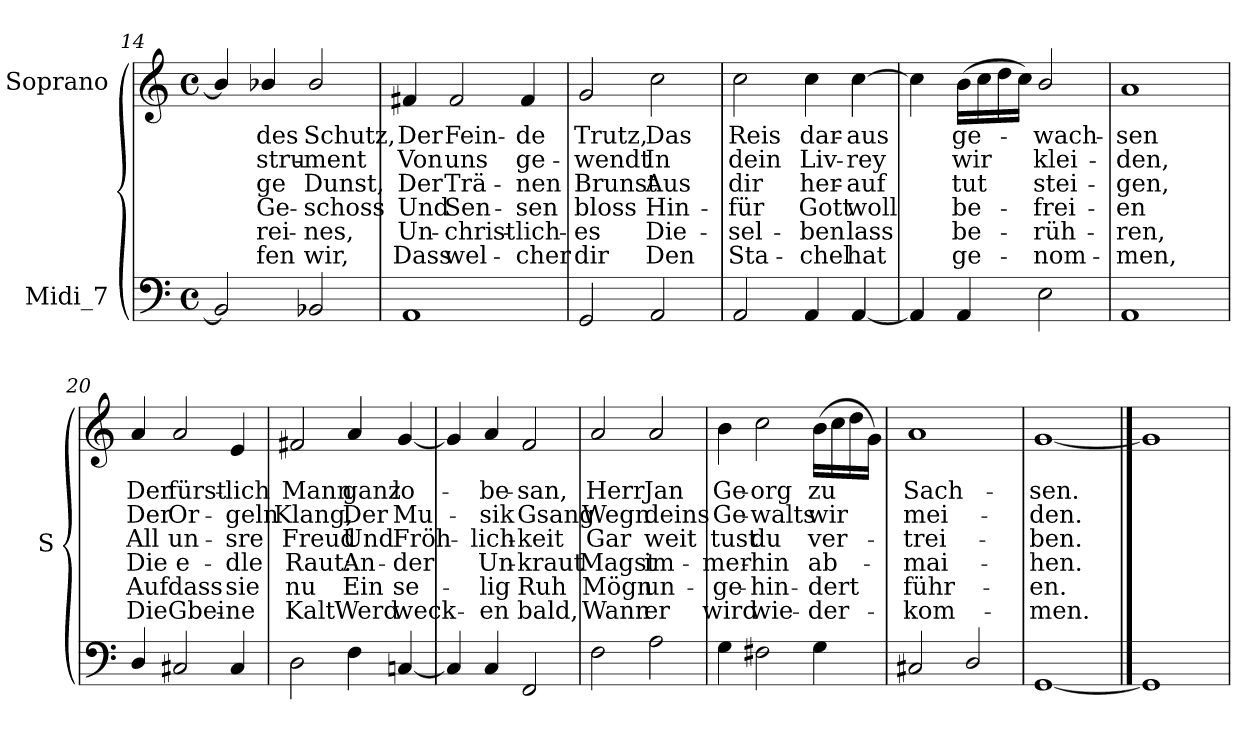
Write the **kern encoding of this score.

**kern	**kern	**text	**text	**text	**text	**text	**text
*part2	*part1	*part1	*part1	*part1	*part1	*part1	*part1
*staff2	*staff1	*staff1	*staff1	*staff1	*staff1	*staff1	*staff1
*I"Midi_7	*I"Soprano	*	*	*	*	*	*
*	*I'S	*	*	*	*	*	*
*clefF4	*clefG2	*	*	*	*	*	*
*k[]	*k[]	*	*	*	*	*	*
*C:	*C:	*	*	*	*	*	*
*M4/4	*M4/4	*	*	*	*	*	*
*met(c)	*met(c)	*	*	*	*	*	*
=14	=14	=14	=14	=14	=14	=14	=14
2BB-]	4b-/]	.	.	.	.	.	.
!	!	!LO:LY:b	!LO:LY:b	!LO:LY:b	!LO:LY:b	!LO:LY:b	!LO:LY:b
.	4b-/	des	stru-	-ge	Ge-	-rei-	-fen
!	!	!LO:LY:b	!LO:LY:b	!LO:LY:b	!LO:LY:b	!LO:LY:b	!LO:LY:b
2BB-	2b-/	Schutz,	ment	Dunst,	schoss	nes,	wir,
=15	=15	=15	=15	=15	=15	=15	=15
!	!	!LO:LY:b	!LO:LY:b	!LO:LY:b	!LO:LY:b	!LO:LY:b	!LO:LY:b
1AA	4f#X	Der	Von	Der	Und	Un-	-Dass
!	!	!LO:LY:b	!LO:LY:b	!LO:LY:b	!LO:LY:b	!LO:LY:b	!LO:LY:b
.	2f#	Fein-	-uns	Trä-	-Sen-	-christ-	-wel-
!	!	!LO:LY:b	!LO:LY:b	!LO:LY:b	!LO:LY:b	!LO:LY:b	!LO:LY:b
.	4f#	-de	ge-	-nen	sen	lich-	-cher
=16	=16	=16	=16	=16	=16	=16	=16
!	!	!LO:LY:b	!LO:LY:b	!LO:LY:b	!LO:LY:b	!LO:LY:b	!LO:LY:b
2GG	2g	Trutz,	wendt	Brunst	bloss	es	dir
!	!	!LO:LY:b	!LO:LY:b	!LO:LY:b	!LO:LY:b	!LO:LY:b	!LO:LY:b
2AA	2cc	Das	In	Aus	Hin-	-Die-	-Den
=17	=17	=17	=17	=17	=17	=17	=17
!	!	!LO:LY:b	!LO:LY:b	!LO:LY:b	!LO:LY:b	!LO:LY:b	!LO:LY:b
2AA	2cc	Reis	dein	dir	für	sel-	-Sta-
!	!	!LO:LY:b	!LO:LY:b	!LO:LY:b	!LO:LY:b	!LO:LY:b	!LO:LY:b
4AA	4cc	-dar-	-Liv-	-her-	-Gott	ben	chel
!	!	!LO:LY:b	!LO:LY:b	!LO:LY:b	!LO:LY:b	!LO:LY:b	!LO:LY:b
[4AA	[4cc	aus	rey	auf	woll	lass	hat
=18	=18	=18	=18	=18	=18	=18	=18
4AA]	4cc]	.	.	.	.	.	.
!	!	!LO:LY:b	!LO:LY:b	!LO:LY:b	!LO:LY:b	!LO:LY:b	!LO:LY:b
4AA	(>16bLL	ge-	wir	tut	be-	be-	ge-
.	16cc	.	.	.	.	.	.
.	16dd	.	.	.	.	.	.
.	16ccJJ)	.	.	.	.	.	.
!	!	!LO:LY:b	!LO:LY:b	!LO:LY:b	!LO:LY:b	!LO:LY:b	!LO:LY:b
2E	2b/	wach-	-klei-	-stei-	-frei-	-rüh-	-nom-
=19	=19	=19	=19	=19	=19	=19	=19
!	!	!LO:LY:b	!LO:LY:b	!LO:LY:b	!LO:LY:b	!LO:LY:b	!LO:LY:b
1AA	1a	-sen	den,	gen,	en	ren,	men,
!!LO:LB:g=z
=20	=20	=20	=20	=20	=20	=20	=20
!	!	!LO:LY:b	!LO:LY:b	!LO:LY:b	!LO:LY:b	!LO:LY:b	!LO:LY:b
4D/	4a	Der	Der	All	Die	Auf	Die
!	!	!LO:LY:b	!LO:LY:b	!LO:LY:b	!LO:LY:b	!LO:LY:b	!LO:LY:b
2C#X	2a	fürst-	-Or-	-un-	-e-	-dass	Gbei-
!	!	!LO:LY:b	!LO:LY:b	!LO:LY:b	!LO:LY:b	!LO:LY:b	!LO:LY:b
4C#	4e	-lich	geln	sre	dle	sie	ne
=21	=21	=21	=21	=21	=21	=21	=21
!	!	!LO:LY:b	!LO:LY:b	!LO:LY:b	!LO:LY:b	!LO:LY:b	!LO:LY:b
2D	2f#X	Mann	Klang,	Freud	Raut:	nu	Kalt
!	!	!LO:LY:b	!LO:LY:b	!LO:LY:b	!LO:LY:b	!LO:LY:b	!LO:LY:b
4F	4a	ganz	Der	Und	An-	-Ein	Werd
!	!	!LO:LY:b	!LO:LY:b	!LO:LY:b	!LO:LY:b	!LO:LY:b	!LO:LY:b
[4Cn	[4g	lo-	Mu-	Fröh-	der	se-	weck-
=22	=22	=22	=22	=22	=22	=22	=22
4C]	4g]	.	.	.	.	.	.
!	!	!LO:LY:b	!LO:LY:b	!LO:LY:b	!LO:LY:b	!LO:LY:b	!LO:LY:b
4C	4a	be-	-sik	lich-	-Un-	-lig	en
!	!	!LO:LY:b	!LO:LY:b	!LO:LY:b	!LO:LY:b	!LO:LY:b	!LO:LY:b
2FF	2f	san,	Gsang	keit	kraut	Ruh	bald,
=23	=23	=23	=23	=23	=23	=23	=23
!	!	!LO:LY:b	!LO:LY:b	!LO:LY:b	!LO:LY:b	!LO:LY:b	!LO:LY:b
2F	2a	Herr	Wegn	Gar	Magst	Mögn	Wann
!	!	!LO:LY:b	!LO:LY:b	!LO:LY:b	!LO:LY:b	!LO:LY:b	!LO:LY:b
2A	2a	Jan	deins	weit	im-	-un-	-er
=24	=24	=24	=24	=24	=24	=24	=24
!	!	!LO:LY:b	!LO:LY:b	!LO:LY:b	!LO:LY:b	!LO:LY:b	!LO:LY:b
4G	4b	Ge-	-Ge-	-tust	mer-	-ge-	-wird
!	!	!LO:LY:b	!LO:LY:b	!LO:LY:b	!LO:LY:b	!LO:LY:b	!LO:LY:b
2F#X	2cc	org	walts	du	hin	hin-	-wie-
!	!	!LO:LY:b	!LO:LY:b	!LO:LY:b	!LO:LY:b	!LO:LY:b	!LO:LY:b
4G	(>16bLL	-zu	wir	ver-	ab-	dert	der-
.	16cc	.	.	.	.	.	.
.	16dd	.	.	.	.	.	.
.	16gJJ)	.	.	.	.	.	.
=25	=25	=25	=25	=25	=25	=25	=25
!	!	!LO:LY:b	!LO:LY:b	!LO:LY:b	!LO:LY:b	!LO:LY:b	!LO:LY:b
2C#X	1a	Sach-	-mei-	-trei-	-mai-	-führ-	-kom-
2D/	.	.	.	.	.	.	.
=26	=26	=26	=26	=26	=26	=26	=26
!	!	!LO:LY:b	!LO:LY:b	!LO:LY:b	!LO:LY:b	!LO:LY:b	!LO:LY:b
[1GG	[1g	-sen.	den.	ben.	hen.	en.	men.
==27	==27	==27	==27	==27	==27	==27	==27
1GG]	1g]	.	.	.	.	.	.
=	=	=	=	=	=	=	=
*-	*-	*-	*-	*-	*-	*-	*-
